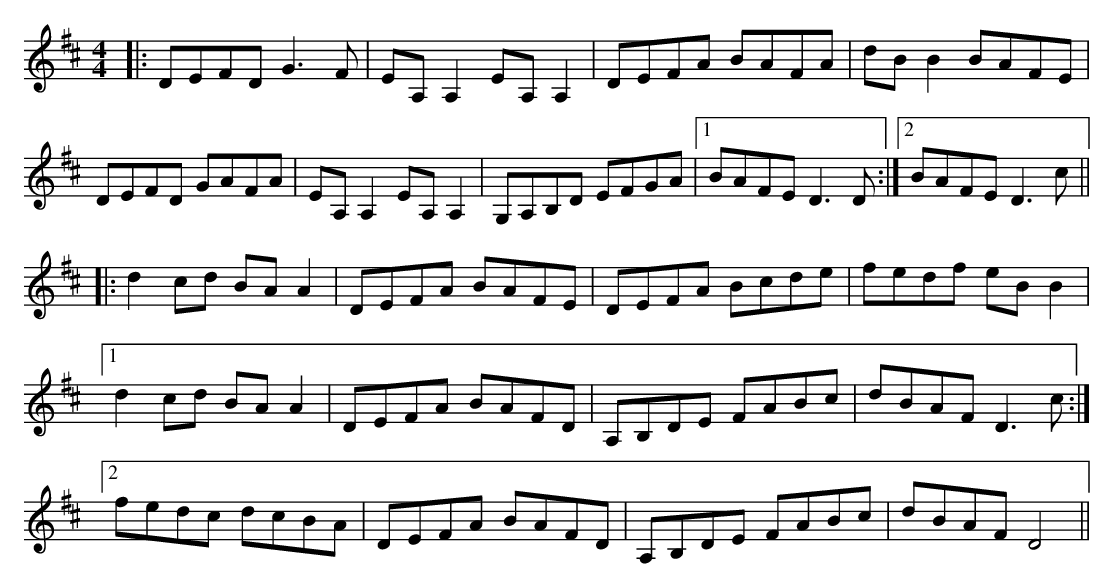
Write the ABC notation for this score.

X:1
M:4/4
K:D
|:DEFD G3F|EA,A,2 EA,A,2|DEFA BAFA|dBB2 BAFE|
DEFD GAFA|EA,A,2 EA,A,2|G,A,B,D EFGA|1 BAFE D3D:|2 BAFE D3c||
|:d2cd BAA2|DEFA BAFE|DEFA Bcde|fedf eBB2|
[1 d2cd BAA2|DEFA BAFD|A,B,DE FABc|dBAF D3c:|
[2 fedc dcBA|DEFA BAFD|A,B,DE FABc|dBAF D4||
